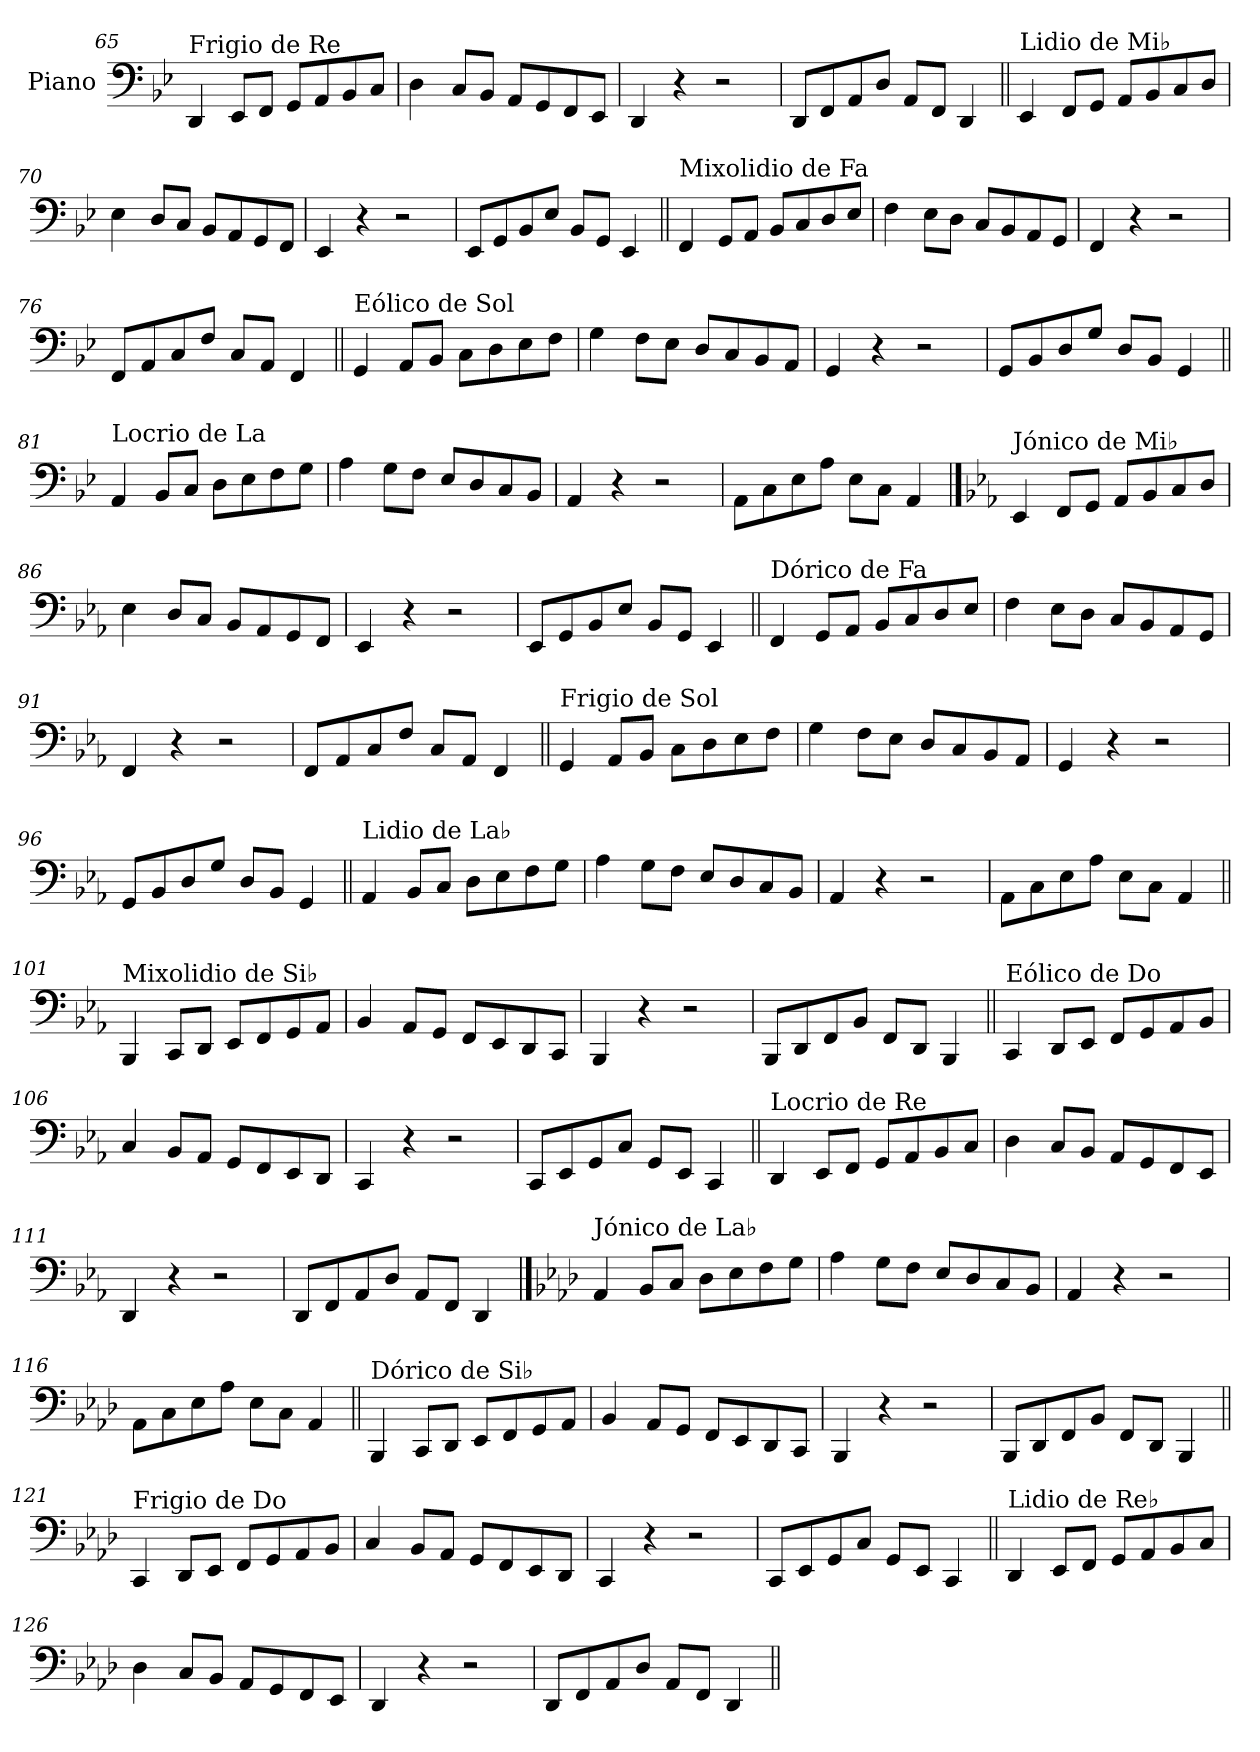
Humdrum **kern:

**kern
*part1
*staff1
*I"Piano
*I'Pno.
!!LO:LB:g=z
*clefF4
*k[b-e-]
=65
!LO:TX:a:t=Frigio de Re
4DD/
8EE-/L
8FF/J
8GG/L
8AA/
8BB-/
8C/J
=66
4D\
8C/L
8BB-/J
8AA/L
8GG/
8FF/
8EE-/J
=67
4DD/
4r
2r
=68
8DD/L
8FF/
8AA/
8D/J
8AA/L
8FF/J
4DD/
!!LO:LB:g=z
=69||
!LO:TX:a:t=Lidio de Mi♭
4EE-/
8FF/L
8GG/J
8AA/L
8BB-/
8C/
8D/J
=70
4E-\
8D/L
8C/J
8BB-/L
8AA/
8GG/
8FF/J
=71
4EE-/
4r
2r
=72
8EE-/L
8GG/
8BB-/
8E-/J
8BB-/L
8GG/J
4EE-/
!!LO:LB:g=z
=73||
!LO:TX:a:t=Mixolidio de Fa
4FF/
8GG/L
8AA/J
8BB-/L
8C/
8D/
8E-/J
=74
4F\
8E-\L
8D\J
8C/L
8BB-/
8AA/
8GG/J
=75
4FF/
4r
2r
=76
8FF/L
8AA/
8C/
8F/J
8C/L
8AA/J
4FF/
!!LO:LB:g=z
=77||
!LO:TX:a:t=Eólico de Sol
4GG/
8AA/L
8BB-/J
8C\L
8D\
8E-\
8F\J
=78
4G\
8F\L
8E-\J
8D/L
8C/
8BB-/
8AA/J
=79
4GG/
4r
2r
=80
8GG/L
8BB-/
8D/
8G/J
8D/L
8BB-/J
4GG/
!!LO:LB:g=z
=81||
!LO:TX:a:t=Locrio de La
4AA/
8BB-/L
8C/J
8D\L
8E-\
8F\
8G\J
=82
4A\
8G\L
8F\J
8E-/L
8D/
8C/
8BB-/J
=83
4AA/
4r
2r
=84
8AA\L
8C\
8E-\
8A\J
8E-\L
8C\J
4AA/
!!LO:PB:g=z
==85
*k[b-e-a-]
!LO:TX:a:t=Jónico de Mi♭
4EE-/
8FF/L
8GG/J
8AA-/L
8BB-/
8C/
8D/J
=86
4E-\
8D/L
8C/J
8BB-/L
8AA-/
8GG/
8FF/J
=87
4EE-/
4r
2r
=88
8EE-/L
8GG/
8BB-/
8E-/J
8BB-/L
8GG/J
4EE-/
!!LO:LB:g=z
=89||
!LO:TX:a:t=Dórico de Fa
4FF/
8GG/L
8AA-/J
8BB-/L
8C/
8D/
8E-/J
=90
4F\
8E-\L
8D\J
8C/L
8BB-/
8AA-/
8GG/J
=91
4FF/
4r
2r
=92
8FF/L
8AA-/
8C/
8F/J
8C/L
8AA-/J
4FF/
!!LO:LB:g=z
=93||
!LO:TX:a:t=Frigio de Sol
4GG/
8AA-/L
8BB-/J
8C\L
8D\
8E-\
8F\J
=94
4G\
8F\L
8E-\J
8D/L
8C/
8BB-/
8AA-/J
=95
4GG/
4r
2r
=96
8GG/L
8BB-/
8D/
8G/J
8D/L
8BB-/J
4GG/
!!LO:LB:g=z
=97||
!LO:TX:a:t=Lidio de La♭
4AA-/
8BB-/L
8C/J
8D\L
8E-\
8F\
8G\J
=98
4A-\
8G\L
8F\J
8E-/L
8D/
8C/
8BB-/J
=99
4AA-/
4r
2r
=100
8AA-\L
8C\
8E-\
8A-\J
8E-\L
8C\J
4AA-/
!!LO:LB:g=z
=101||
!LO:TX:a:t=Mixolidio de Si♭
4BBB-/
8CC/L
8DD/J
8EE-/L
8FF/
8GG/
8AA-/J
=102
4BB-/
8AA-/L
8GG/J
8FF/L
8EE-/
8DD/
8CC/J
=103
4BBB-/
4r
2r
=104
8BBB-/L
8DD/
8FF/
8BB-/J
8FF/L
8DD/J
4BBB-/
!!LO:LB:g=z
=105||
!LO:TX:a:t=Eólico de Do
4CC/
8DD/L
8EE-/J
8FF/L
8GG/
8AA-/
8BB-/J
=106
4C/
8BB-/L
8AA-/J
8GG/L
8FF/
8EE-/
8DD/J
=107
4CC/
4r
2r
=108
8CC/L
8EE-/
8GG/
8C/J
8GG/L
8EE-/J
4CC/
!!LO:LB:g=z
=109||
!LO:TX:a:t=Locrio de Re
4DD/
8EE-/L
8FF/J
8GG/L
8AA-/
8BB-/
8C/J
=110
4D\
8C/L
8BB-/J
8AA-/L
8GG/
8FF/
8EE-/J
=111
4DD/
4r
2r
=112
8DD/L
8FF/
8AA-/
8D/J
8AA-/L
8FF/J
4DD/
!!LO:PB:g=z
==113
*k[b-e-a-d-]
!LO:TX:a:t=Jónico de La♭
4AA-/
8BB-/L
8C/J
8D-\L
8E-\
8F\
8G\J
=114
4A-\
8G\L
8F\J
8E-/L
8D-/
8C/
8BB-/J
=115
4AA-/
4r
2r
=116
8AA-\L
8C\
8E-\
8A-\J
8E-\L
8C\J
4AA-/
!!LO:LB:g=z
=117||
!LO:TX:a:t=Dórico de Si♭
4BBB-/
8CC/L
8DD-/J
8EE-/L
8FF/
8GG/
8AA-/J
=118
4BB-/
8AA-/L
8GG/J
8FF/L
8EE-/
8DD-/
8CC/J
=119
4BBB-/
4r
2r
=120
8BBB-/L
8DD-/
8FF/
8BB-/J
8FF/L
8DD-/J
4BBB-/
!!LO:LB:g=z
=121||
!LO:TX:a:t=Frigio de Do
4CC/
8DD-/L
8EE-/J
8FF/L
8GG/
8AA-/
8BB-/J
=122
4C/
8BB-/L
8AA-/J
8GG/L
8FF/
8EE-/
8DD-/J
=123
4CC/
4r
2r
=124
8CC/L
8EE-/
8GG/
8C/J
8GG/L
8EE-/J
4CC/
!!LO:LB:g=z
=125||
!LO:TX:a:t=Lidio de Re♭
4DD-/
8EE-/L
8FF/J
8GG/L
8AA-/
8BB-/
8C/J
=126
4D-\
8C/L
8BB-/J
8AA-/L
8GG/
8FF/
8EE-/J
=127
4DD-/
4r
2r
=128
8DD-/L
8FF/
8AA-/
8D-/J
8AA-/L
8FF/J
4DD-/
=||
*-
